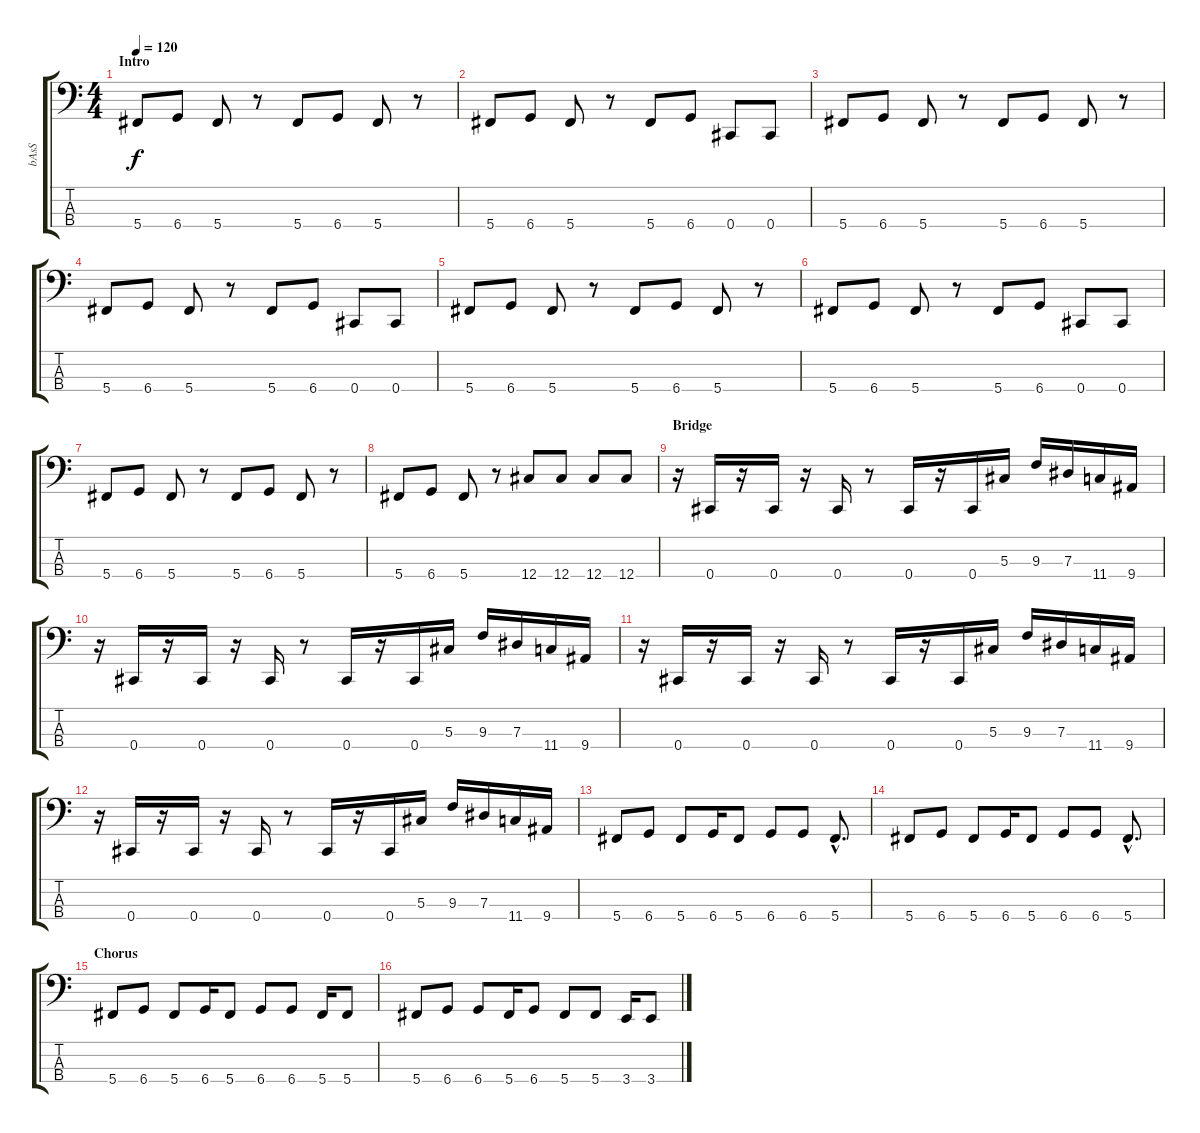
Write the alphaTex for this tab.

\track ("bAsS" "bAsS") {instrument electricbasspick}
\staff {score tabs}
\tuning (Gb2 Db2 Ab1 Db1) {hide}
\ts (4 4)
\section ("" "Intro")
\tempo 120
\clef f4
\ks c
5.4.8{dy f instrument electricbasspick} 6.4.8 5.4.8 r.8 5.4.8 6.4.8 5.4.8 r.8 |
5.4.8 6.4.8 5.4.8 r.8 5.4.8 6.4.8 0.4.8 0.4.8 |
5.4.8 6.4.8 5.4.8 r.8 5.4.8 6.4.8 5.4.8 r.8 |
5.4.8 6.4.8 5.4.8 r.8 5.4.8 6.4.8 0.4.8 0.4.8 |
5.4.8 6.4.8 5.4.8 r.8 5.4.8 6.4.8 5.4.8 r.8 |
5.4.8 6.4.8 5.4.8 r.8 5.4.8 6.4.8 0.4.8 0.4.8 |
5.4.8 6.4.8 5.4.8 r.8 5.4.8 6.4.8 5.4.8 r.8 |
5.4.8 6.4.8 5.4.8 r.8 12.4.8 12.4.8 12.4.8 12.4.8 |
\section ("" "Bridge")
r.16 0.4.16 r.16 0.4.16 r.16 0.4.16 r.8 0.4.16 r.16 0.4.16 5.3.16 9.3.16 7.3.16 11.4.16 9.4.16 |
r.16 0.4.16 r.16 0.4.16 r.16 0.4.16 r.8 0.4.16 r.16 0.4.16 5.3.16 9.3.16 7.3.16 11.4.16 9.4.16 |
r.16 0.4.16 r.16 0.4.16 r.16 0.4.16 r.8 0.4.16 r.16 0.4.16 5.3.16 9.3.16 7.3.16 11.4.16 9.4.16 |
r.16 0.4.16 r.16 0.4.16 r.16 0.4.16 r.8 0.4.16 r.16 0.4.16 5.3.16 9.3.16 7.3.16 11.4.16 9.4.16 |
5.4.8 6.4.8 5.4.8 6.4.16 5.4.8 6.4.8 6.4.8 5.4{hac}.8{d} |
5.4.8 6.4.8 5.4.8 6.4.16 5.4.8 6.4.8 6.4.8 5.4{hac}.8{d} |
\section ("" "Chorus")
5.4.8 6.4.8 5.4.8 6.4.16 5.4.8 6.4.8 6.4.8 5.4.16 5.4.8 |
5.4.8 6.4.8 6.4.8 5.4.16 6.4.8 5.4.8 5.4.8 3.4.16 3.4.8
